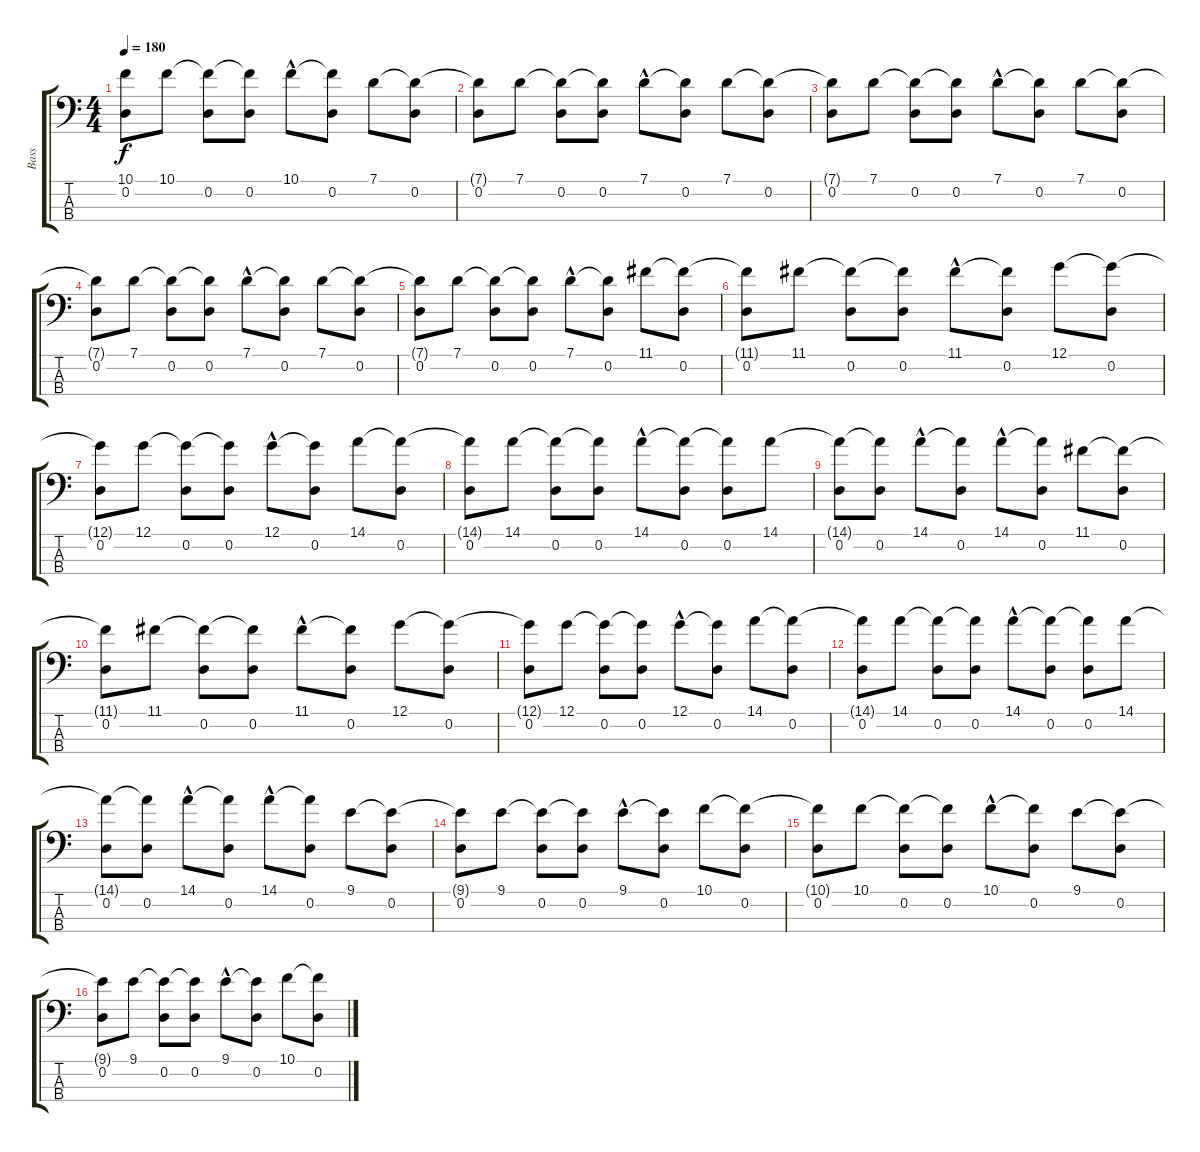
\track ("Bass" "Bass") {instrument electricbassfinger}
\staff {score tabs}
\tuning (G2 D2 A1 E1) {hide}
\ts (4 4)
\tempo 180
\clef f4
\ks c
(10.1{t} 0.2).8{dy f} 10.1.8 (10.1{t} 0.2).8 (10.1{t} 0.2).8 10.1{hac}.8 (10.1{t} 0.2).8 7.1.8 (7.1{t} 0.2).8 |
(7.1{t} 0.2).8 7.1.8 (7.1{t} 0.2).8 (7.1{t} 0.2).8 7.1{hac}.8 (7.1{t} 0.2).8 7.1.8 (7.1{t} 0.2).8 |
(7.1{t} 0.2).8 7.1.8 (7.1{t} 0.2).8 (7.1{t} 0.2).8 7.1{hac}.8 (7.1{t} 0.2).8 7.1.8 (7.1{t} 0.2).8 |
(7.1{t} 0.2).8 7.1.8 (7.1{t} 0.2).8 (7.1{t} 0.2).8 7.1{hac}.8 (7.1{t} 0.2).8 7.1.8 (7.1{t} 0.2).8 |
(7.1{t} 0.2).8 7.1.8 (7.1{t} 0.2).8 (7.1{t} 0.2).8 7.1{hac}.8 (7.1{t} 0.2).8 11.1.8 (11.1{t} 0.2).8 |
(11.1{t} 0.2).8 11.1.8 (11.1{t} 0.2).8 (11.1{t} 0.2).8 11.1{hac}.8 (11.1{t} 0.2).8 12.1.8 (12.1{t} 0.2).8 |
(12.1{t} 0.2).8 12.1.8 (12.1{t} 0.2).8 (12.1{t} 0.2).8 12.1{hac}.8 (12.1{t} 0.2).8 14.1.8 (14.1{t} 0.2).8 |
(14.1{t} 0.2).8 14.1.8 (14.1{t} 0.2).8 (14.1{t} 0.2).8 14.1{hac}.8 (14.1{t} 0.2).8 (14.1{t} 0.2).8 14.1.8 |
(14.1{t} 0.2).8 (14.1{t} 0.2).8 14.1{hac}.8 (14.1{t} 0.2).8 14.1{hac}.8 (14.1{t} 0.2).8 11.1.8 (11.1{t} 0.2).8 |
(11.1{t} 0.2).8 11.1.8 (11.1{t} 0.2).8 (11.1{t} 0.2).8 11.1{hac}.8 (11.1{t} 0.2).8 12.1.8 (12.1{t} 0.2).8 |
(12.1{t} 0.2).8 12.1.8 (12.1{t} 0.2).8 (12.1{t} 0.2).8 12.1{hac}.8 (12.1{t} 0.2).8 14.1.8 (14.1{t} 0.2).8 |
(14.1{t} 0.2).8 14.1.8 (14.1{t} 0.2).8 (14.1{t} 0.2).8 14.1{hac}.8 (14.1{t} 0.2).8 (14.1{t} 0.2).8 14.1.8 |
(14.1{t} 0.2).8 (14.1{t} 0.2).8 14.1{hac}.8 (14.1{t} 0.2).8 14.1{hac}.8 (14.1{t} 0.2).8 9.1.8 (9.1{t} 0.2).8 |
(9.1{t} 0.2).8 9.1.8 (9.1{t} 0.2).8 (9.1{t} 0.2).8 9.1{hac}.8 (9.1{t} 0.2).8 10.1.8 (10.1{t} 0.2).8 |
(10.1{t} 0.2).8 10.1.8 (10.1{t} 0.2).8 (10.1{t} 0.2).8 10.1{hac}.8 (10.1{t} 0.2).8 9.1.8 (9.1{t} 0.2).8 |
(9.1{t} 0.2).8 9.1.8 (9.1{t} 0.2).8 (9.1{t} 0.2).8 9.1{hac}.8 (9.1{t} 0.2).8 10.1.8 (10.1{t} 0.2).8
